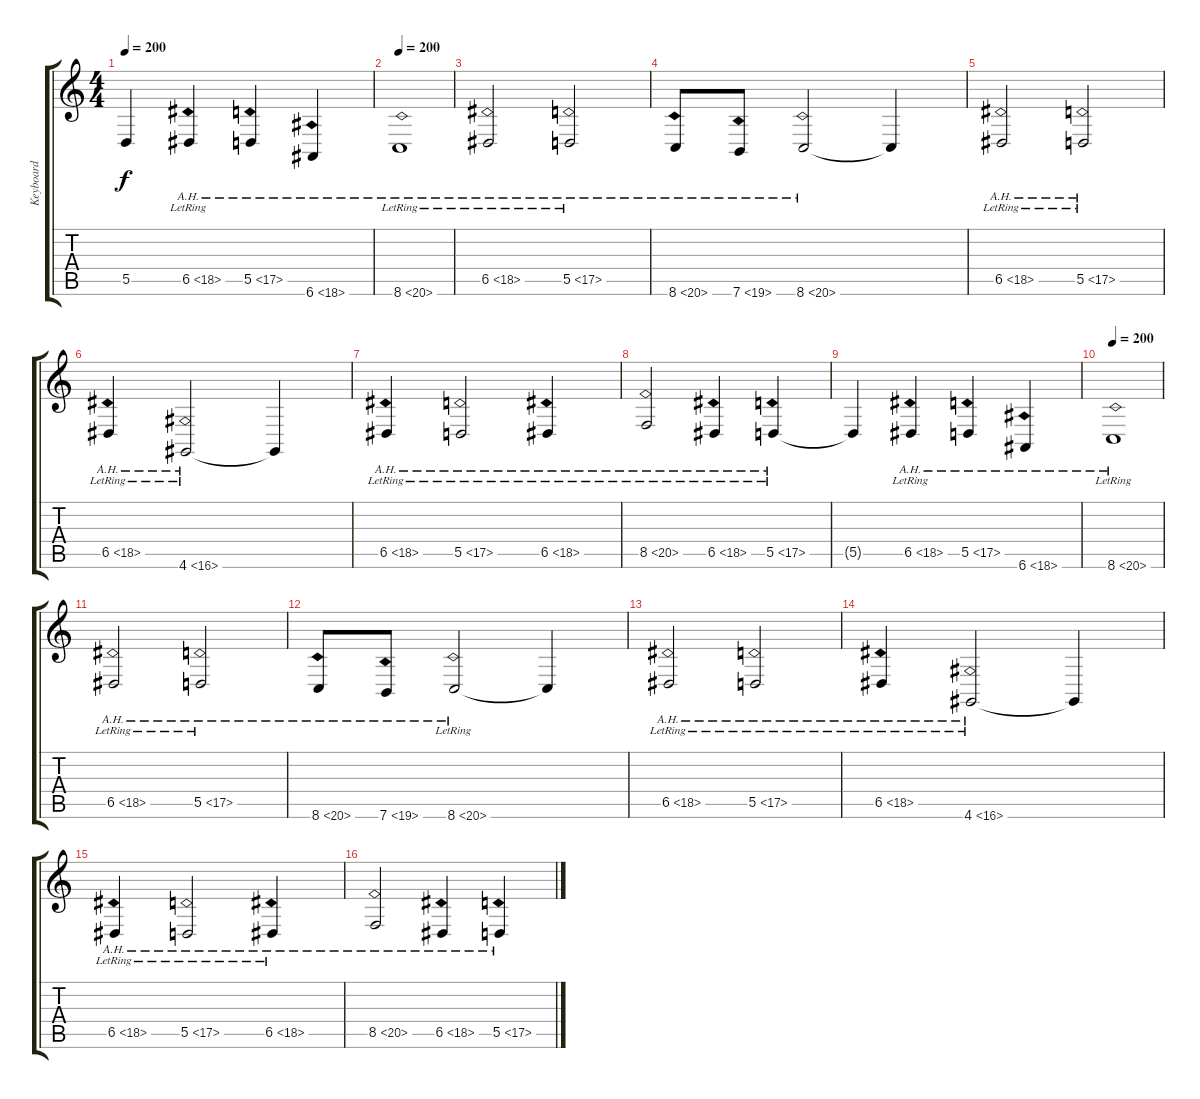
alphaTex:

\track ("Keyboard" "Keyboard") {instrument stringensemble1}
\staff {score tabs}
\tuning (E4 B3 G3 D3 A2 E2) {hide}
\ts (4 4)
\tempo 200
\clef g2
\ks c
5.5{t}.4{dy f} 6.5{ah 12 lr}.4 5.5{ah 12}.4 6.6{ah 12}.4 |
\tempo 200
8.6{ah 12 lr}.1 |
6.5{ah 12 lr}.2 5.5{ah 12 lr}.2 |
8.6{ah 12}.8 7.6{ah 12}.8 8.6{ah 12}.2 8.6{t}.4 |
6.5{ah 12 lr}.2 5.5{ah 12 lr}.2 |
6.5{ah 12 lr}.4 4.6{ah 12 lr}.2 4.6{t}.4 |
6.5{ah 12 lr}.4 5.5{ah 12 lr}.2 6.5{ah 12 lr}.4 |
8.5{ah 12 lr}.2 6.5{ah 12 lr}.4 5.5{ah 12 lr}.4 |
5.5{t}.4 6.5{ah 12 lr}.4 5.5{ah 12}.4 6.6{ah 12}.4 |
\tempo 200
8.6{ah 12 lr}.1 |
6.5{ah 12 lr}.2 5.5{ah 12 lr}.2 |
8.6{ah 12}.8 7.6{ah 12}.8 8.6{ah 12 lr}.2 8.6{t}.4 |
6.5{ah 12 lr}.2 5.5{ah 12 lr}.2 |
6.5{ah 12 lr}.4 4.6{ah 12 lr}.2 4.6{t}.4 |
6.5{ah 12 lr}.4 5.5{ah 12 lr}.2 6.5{ah 12 lr}.4 |
8.5{ah 12}.2 6.5{ah 12}.4 5.5{ah 12}.4
